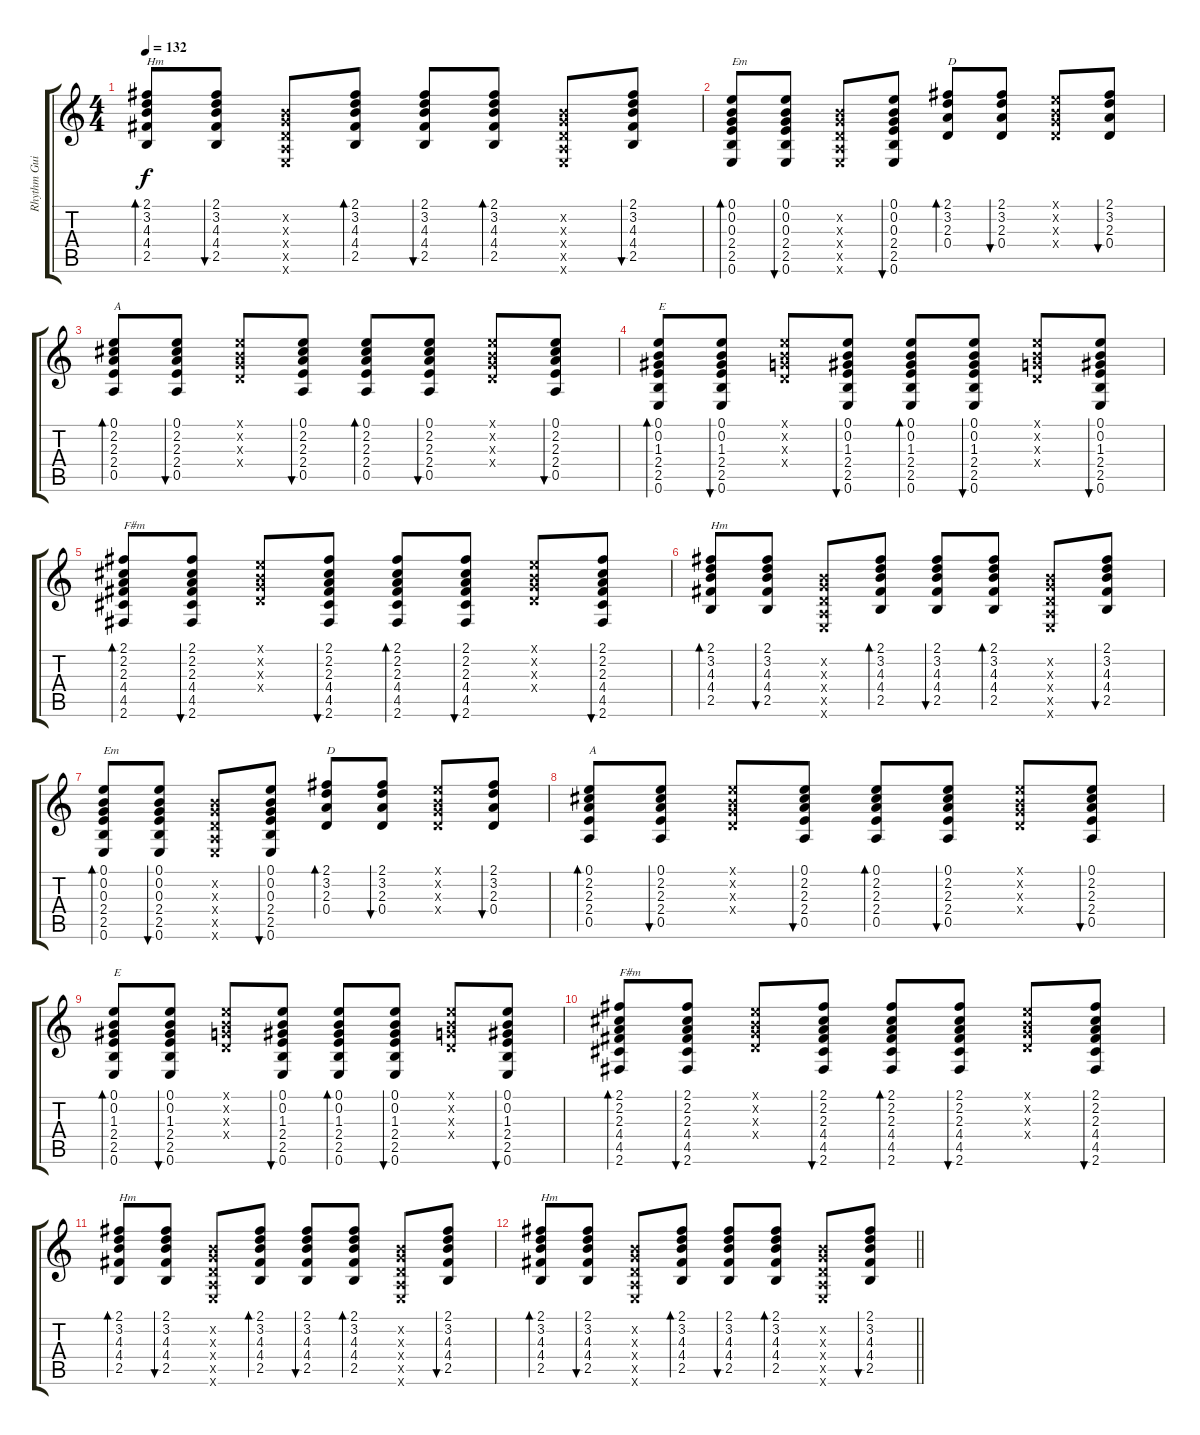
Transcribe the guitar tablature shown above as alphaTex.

\track ("Rhythm Guitar" "Rhythm Gui") {instrument acousticguitarsteel}
\staff {score tabs}
\tuning (E4 B3 G3 D3 A2 E2) {hide}
\ts (4 4)
\tempo 132
\clef g2
\ks c
(2.1 3.2 4.3 4.4 2.5).8{bd 60 txt "Hm" dy f} (2.1 3.2 4.3 4.4 2.5).8{bu 60} (0.2{x} 0.3{x} 0.4{x} 0.5{x} 0.6{x}).8 (2.1 3.2 4.3 4.4 2.5).8{bd 60} (2.1 3.2 4.3 4.4 2.5).8{bu 60} (2.1 3.2 4.3 4.4 2.5).8{bd 60} (0.2{x} 0.3{x} 0.4{x} 0.5{x} 0.6{x}).8 (2.1 3.2 4.3 4.4 2.5).8{bu 60} |
(0.1 0.2 0.3 2.4 2.5 0.6).8{bd 60 txt "Em"} (0.1 0.2 0.3 2.4 2.5 0.6).8{bu 60} (0.2{x} 0.3{x} 0.4{x} 0.5{x} 0.6{x}).8 (0.1 0.2 0.3 2.4 2.5 0.6).8{bu 60} (2.1 3.2 2.3 0.4).8{bd 60 txt "D"} (2.1 3.2 2.3 0.4).8{bu 60} (0.1{x} 0.2{x} 0.3{x} 0.4{x}).8 (2.1 3.2 2.3 0.4).8{bu 60} |
(0.1 2.2 2.3 2.4 0.5).8{bd 60 txt "A"} (0.1 2.2 2.3 2.4 0.5).8{bu 60} (0.1{x} 0.2{x} 0.3{x} 0.4{x}).8 (0.1 2.2 2.3 2.4 0.5).8{bu 60} (0.1 2.2 2.3 2.4 0.5).8{bd 60} (0.1 2.2 2.3 2.4 0.5).8{bu 60} (0.1{x} 0.2{x} 0.3{x} 0.4{x}).8 (0.1 2.2 2.3 2.4 0.5).8{bu 60} |
(0.1 0.2 1.3 2.4 2.5 0.6).8{bd 60 txt "E"} (0.1 0.2 1.3 2.4 2.5 0.6).8{bu 60} (0.1{x} 0.2{x} 0.3{x} 0.4{x}).8 (0.1 0.2 1.3 2.4 2.5 0.6).8{bu 60} (0.1 0.2 1.3 2.4 2.5 0.6).8{bd 60} (0.1 0.2 1.3 2.4 2.5 0.6).8{bu 60} (0.1{x} 0.2{x} 0.3{x} 0.4{x}).8 (0.1 0.2 1.3 2.4 2.5 0.6).8{bu 60} |
(2.1 2.2 2.3 4.4 4.5 2.6).8{bd 60 txt "F#m"} (2.1 2.2 2.3 4.4 4.5 2.6).8{bu 60} (0.1{x} 0.2{x} 0.3{x} 0.4{x}).8 (2.1 2.2 2.3 4.4 4.5 2.6).8{bu 60} (2.1 2.2 2.3 4.4 4.5 2.6).8{bd 60} (2.1 2.2 2.3 4.4 4.5 2.6).8{bu 60} (0.1{x} 0.2{x} 0.3{x} 0.4{x}).8 (2.1 2.2 2.3 4.4 4.5 2.6).8{bu 60} |
(2.1 3.2 4.3 4.4 2.5).8{bd 60 txt "Hm"} (2.1 3.2 4.3 4.4 2.5).8{bu 60} (0.2{x} 0.3{x} 0.4{x} 0.5{x} 0.6{x}).8 (2.1 3.2 4.3 4.4 2.5).8{bd 60} (2.1 3.2 4.3 4.4 2.5).8{bu 60} (2.1 3.2 4.3 4.4 2.5).8{bd 60} (0.2{x} 0.3{x} 0.4{x} 0.5{x} 0.6{x}).8 (2.1 3.2 4.3 4.4 2.5).8{bu 60} |
(0.1 0.2 0.3 2.4 2.5 0.6).8{bd 60 txt "Em"} (0.1 0.2 0.3 2.4 2.5 0.6).8{bu 60} (0.2{x} 0.3{x} 0.4{x} 0.5{x} 0.6{x}).8 (0.1 0.2 0.3 2.4 2.5 0.6).8{bu 60} (2.1 3.2 2.3 0.4).8{bd 60 txt "D"} (2.1 3.2 2.3 0.4).8{bu 60} (0.1{x} 0.2{x} 0.3{x} 0.4{x}).8 (2.1 3.2 2.3 0.4).8{bu 60} |
(0.1 2.2 2.3 2.4 0.5).8{bd 60 txt "A"} (0.1 2.2 2.3 2.4 0.5).8{bu 60} (0.1{x} 0.2{x} 0.3{x} 0.4{x}).8 (0.1 2.2 2.3 2.4 0.5).8{bu 60} (0.1 2.2 2.3 2.4 0.5).8{bd 60} (0.1 2.2 2.3 2.4 0.5).8{bu 60} (0.1{x} 0.2{x} 0.3{x} 0.4{x}).8 (0.1 2.2 2.3 2.4 0.5).8{bu 60} |
(0.1 0.2 1.3 2.4 2.5 0.6).8{bd 60 txt "E"} (0.1 0.2 1.3 2.4 2.5 0.6).8{bu 60} (0.1{x} 0.2{x} 0.3{x} 0.4{x}).8 (0.1 0.2 1.3 2.4 2.5 0.6).8{bu 60} (0.1 0.2 1.3 2.4 2.5 0.6).8{bd 60} (0.1 0.2 1.3 2.4 2.5 0.6).8{bu 60} (0.1{x} 0.2{x} 0.3{x} 0.4{x}).8 (0.1 0.2 1.3 2.4 2.5 0.6).8{bu 60} |
(2.1 2.2 2.3 4.4 4.5 2.6).8{bd 60 txt "F#m"} (2.1 2.2 2.3 4.4 4.5 2.6).8{bu 60} (0.1{x} 0.2{x} 0.3{x} 0.4{x}).8 (2.1 2.2 2.3 4.4 4.5 2.6).8{bu 60} (2.1 2.2 2.3 4.4 4.5 2.6).8{bd 60} (2.1 2.2 2.3 4.4 4.5 2.6).8{bu 60} (0.1{x} 0.2{x} 0.3{x} 0.4{x}).8 (2.1 2.2 2.3 4.4 4.5 2.6).8{bu 60} |
(2.1 3.2 4.3 4.4 2.5).8{bd 60 txt "Hm"} (2.1 3.2 4.3 4.4 2.5).8{bu 60} (0.2{x} 0.3{x} 0.4{x} 0.5{x} 0.6{x}).8 (2.1 3.2 4.3 4.4 2.5).8{bd 60} (2.1 3.2 4.3 4.4 2.5).8{bu 60} (2.1 3.2 4.3 4.4 2.5).8{bd 60} (0.2{x} 0.3{x} 0.4{x} 0.5{x} 0.6{x}).8 (2.1 3.2 4.3 4.4 2.5).8{bu 60} |
\barLineRight lightlight
(2.1 3.2 4.3 4.4 2.5).8{bd 60 txt "Hm"} (2.1 3.2 4.3 4.4 2.5).8{bu 60} (0.2{x} 0.3{x} 0.4{x} 0.5{x} 0.6{x}).8 (2.1 3.2 4.3 4.4 2.5).8{bd 60} (2.1 3.2 4.3 4.4 2.5).8{bu 60} (2.1 3.2 4.3 4.4 2.5).8{bd 60} (0.2{x} 0.3{x} 0.4{x} 0.5{x} 0.6{x}).8 (2.1 3.2 4.3 4.4 2.5).8{bu 60}
